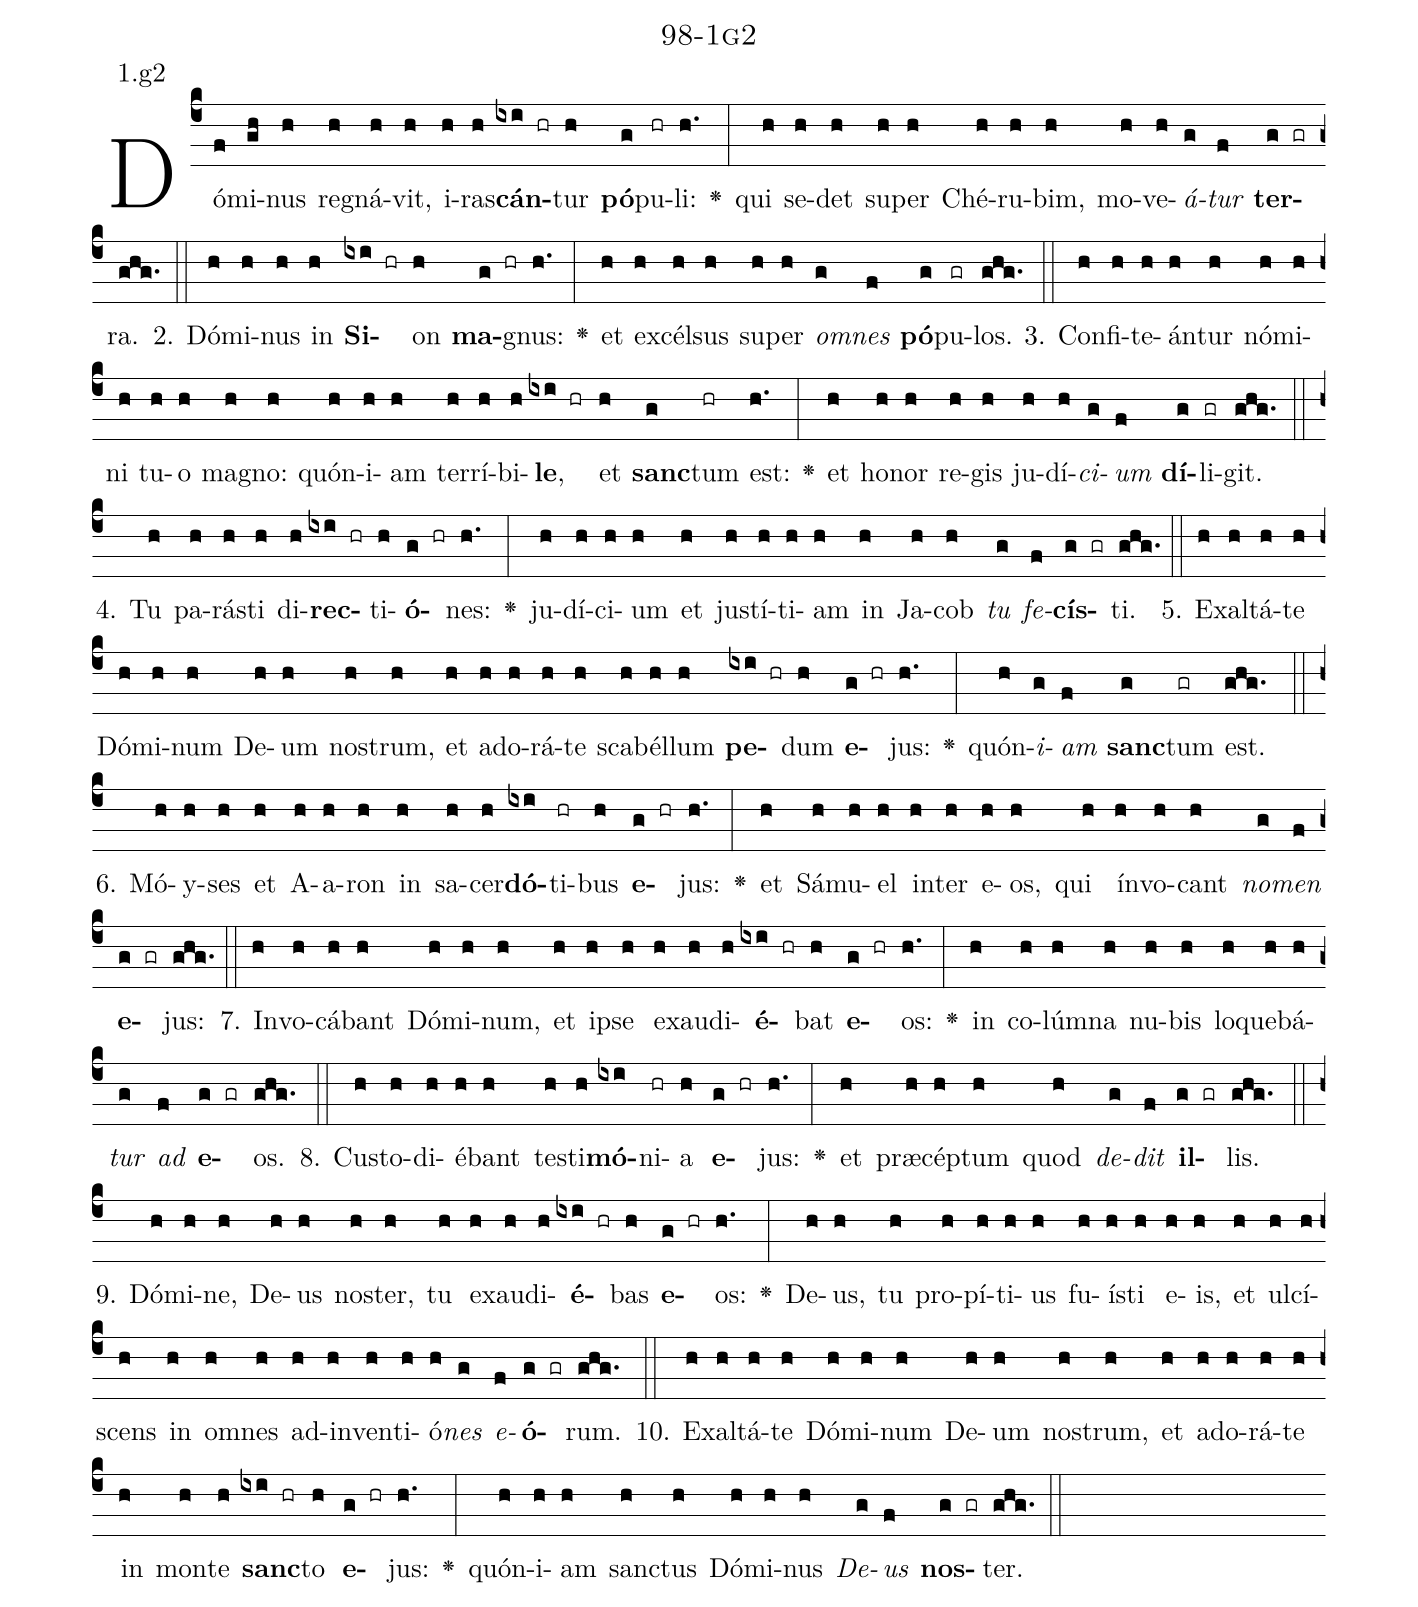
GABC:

name: 98-1g2;
annotation: 1.g2;
%%
(c4)Dó(f)mi(gh)nus(h) re(h)gná(h)vit,(h) i(h)ras(h)<b>cán</b>(ixi hr)tur(h) <b>pó</b>(g)pu(hr)li:(h.) <v>\greheightstar</v>(:) qui(h) se(h)det(h) su(h)per(h) Ché(h)ru(h)bim,(h) mo(h)ve(h)<i>á</i>(g)<i>tur</i>(f) <b>ter</b>(g gr)ra.(ghg.) (::)
2. Dó(h)mi(h)nus(h) in(h) <b>Si</b>(ixi hr)on(h) <b>ma</b>(g hr)gnus:(h.) <v>\greheightstar</v>(:) et(h) ex(h)cél(h)sus(h) su(h)per(h) <i>om</i>(g)<i>nes</i>(f) <b>pó</b>(g)pu(gr)los.(ghg.) (::)
3. Con(h)fi(h)te(h)án(h)tur(h) nó(h)mi(h)ni(h) tu(h)o(h) ma(h)gno:(h) quón(h)i(h)am(h) ter(h)rí(h)bi(h)<b>le</b>,(ixi hr) et(h) <b>sanc</b>(g)tum(hr) est:(h.) <v>\greheightstar</v>(:) et(h) ho(h)nor(h) re(h)gis(h) ju(h)dí(h)<i>ci</i>(g)<i>um</i>(f) <b>dí</b>(g)li(gr)git.(ghg.) (::)
4. Tu(h) pa(h)rás(h)ti(h) di(h)<b>rec</b>(ixi hr)ti(h)<b>ó</b>(g hr)nes:(h.) <v>\greheightstar</v>(:) ju(h)dí(h)ci(h)um(h) et(h) jus(h)tí(h)ti(h)am(h) in(h) Ja(h)cob(h) <i>tu</i>(g) <i>fe</i>(f)<b>cís</b>(g gr)ti.(ghg.) (::)
5. Ex(h)al(h)tá(h)te(h) Dó(h)mi(h)num(h) De(h)um(h) nos(h)trum,(h) et(h) ad(h)o(h)rá(h)te(h) sca(h)bél(h)lum(h) <b>pe</b>(ixi hr)dum(h) <b>e</b>(g hr)jus:(h.) <v>\greheightstar</v>(:) quón(h)<i>i</i>(g)<i>am</i>(f) <b>sanc</b>(g)tum(gr) est.(ghg.) (::)
6. Mó(h)y(h)ses(h) et(h) A(h)a(h)ron(h) in(h) sa(h)cer(h)<b>dó</b>(ixi)ti(hr)bus(h) <b>e</b>(g hr)jus:(h.) <v>\greheightstar</v>(:) et(h) Sá(h)mu(h)el(h) in(h)ter(h) e(h)os,(h) qui(h) ín(h)vo(h)cant(h) <i>no</i>(g)<i>men</i>(f) <b>e</b>(g gr)jus:(ghg.) (::)
7. In(h)vo(h)cá(h)bant(h) Dó(h)mi(h)num,(h) et(h) ip(h)se(h) ex(h)au(h)di(h)<b>é</b>(ixi hr)bat(h) <b>e</b>(g hr)os:(h.) <v>\greheightstar</v>(:) in(h) co(h)lúm(h)na(h) nu(h)bis(h) lo(h)que(h)bá(h)<i>tur</i>(g) <i>ad</i>(f) <b>e</b>(g gr)os.(ghg.) (::)
8. Cus(h)to(h)di(h)é(h)bant(h) tes(h)ti(h)<b>mó</b>(ixi)ni(hr)a(h) <b>e</b>(g hr)jus:(h.) <v>\greheightstar</v>(:) et(h) præ(h)cép(h)tum(h) quod(h) <i>de</i>(g)<i>dit</i>(f) <b>il</b>(g gr)lis.(ghg.) (::)
9. Dó(h)mi(h)ne,(h) De(h)us(h) nos(h)ter,(h) tu(h) ex(h)au(h)di(h)<b>é</b>(ixi hr)bas(h) <b>e</b>(g hr)os:(h.) <v>\greheightstar</v>(:) De(h)us,(h) tu(h) pro(h)pí(h)ti(h)us(h) fu(h)ís(h)ti(h) e(h)is,(h) et(h) ul(h)cí(h)scens(h) in(h) om(h)nes(h) ad(h)in(h)ven(h)ti(h)ó(h)<i>nes</i>(g) <i>e</i>(f)<b>ó</b>(g gr)rum.(ghg.) (::)
10. Ex(h)al(h)tá(h)te(h) Dó(h)mi(h)num(h) De(h)um(h) nos(h)trum,(h) et(h) ad(h)o(h)rá(h)te(h) in(h) mon(h)te(h) <b>sanc</b>(ixi hr)to(h) <b>e</b>(g hr)jus:(h.) <v>\greheightstar</v>(:) quón(h)i(h)am(h) sanc(h)tus(h) Dó(h)mi(h)nus(h) <i>De</i>(g)<i>us</i>(f) <b>nos</b>(g gr)ter.(ghg.) (::)
